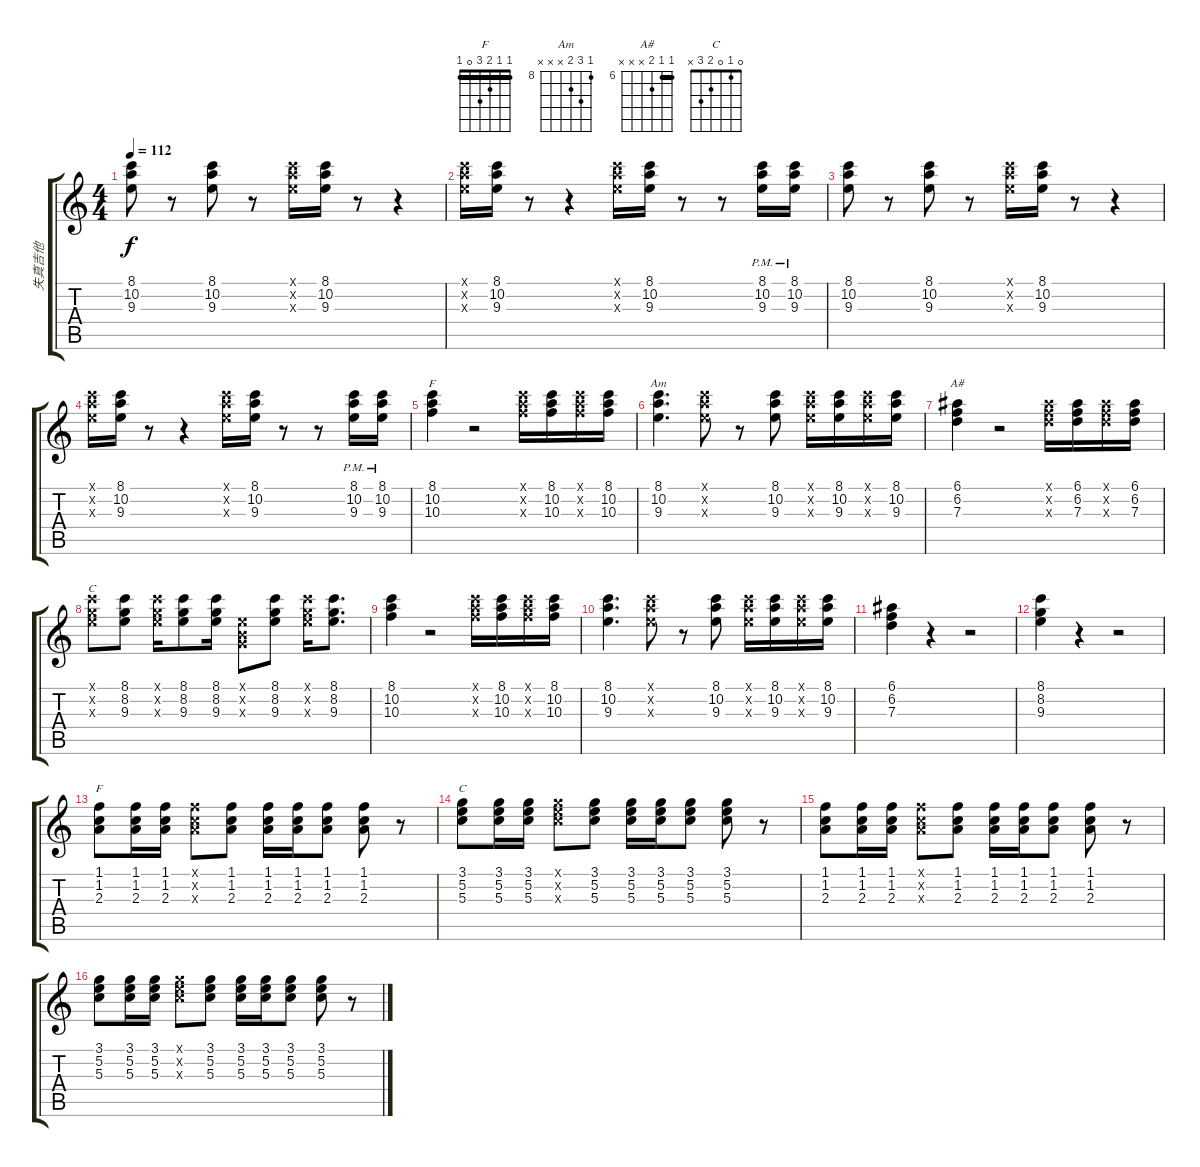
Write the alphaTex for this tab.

\track ("失真吉他" "失真吉他") {instrument electricguitarclean}
\staff {score tabs}
\tuning (E4 B3 G3 D3 A2 E2) {hide}
\chord ("F" 8 10 10 x x x) {firstfret 8}
\chord ("Am" 8 10 9 x x x) {firstfret 8}
\chord ("A#" 6 6 7 x x x) {firstfret 6 barre 6}
\chord ("C" 8 8 9 10 10 8) {firstfret 8 barre 8}
\chord ("F" 1 1 2 3 0 1) {barre 1}
\chord ("C" 0 1 0 2 3 x)
\ts (4 4)
\tempo 112
\clef g2
\ks c
(8.1 10.2 9.3).8{dy f} r.8 (8.1 10.2 9.3).8 r.8 (8.1{x} 10.2{x} 9.3{x}).16 (8.1 10.2 9.3).16 r.8 r.4 |
(8.1{x} 10.2{x} 9.3{x}).16 (8.1 10.2 9.3).16 r.8 r.4 (8.1{x} 10.2{x} 9.3{x}).16 (8.1 10.2 9.3).16 r.8 r.8 (8.1{pm} 10.2{pm} 9.3{pm}).16 (8.1{pm} 10.2{pm} 9.3{pm}).16 |
(8.1 10.2 9.3).8 r.8 (8.1 10.2 9.3).8 r.8 (8.1{x} 10.2{x} 9.3{x}).16 (8.1 10.2 9.3).16 r.8 r.4 |
(8.1{x} 10.2{x} 9.3{x}).16 (8.1 10.2 9.3).16 r.8 r.4 (8.1{x} 10.2{x} 9.3{x}).16 (8.1 10.2 9.3).16 r.8 r.8 (8.1{pm} 10.2{pm} 9.3{pm}).16 (8.1{pm} 10.2{pm} 9.3{pm}).16 |
(8.1 10.2 10.3).4{ch "F"} r.2 (8.1{x} 10.2{x} 10.3{x}).16 (8.1 10.2 10.3).16 (8.1{x} 10.2{x} 10.3{x}).16 (8.1 10.2 10.3).16 |
(8.1 10.2 9.3).4{d ch "Am"} (8.1{x} 10.2{x} 9.3{x}).8 r.8 (8.1 10.2 9.3).8 (8.1{x} 10.2{x} 9.3{x}).16 (8.1 10.2 9.3).16 (8.1{x} 10.2{x} 9.3{x}).16 (8.1 10.2 9.3).16 |
(6.1 6.2 7.3).4{ch "A#"} r.2 (6.1{x} 6.2{x} 7.3{x}).16 (6.1 6.2 7.3).16 (6.1{x} 6.2{x} 7.3{x}).16 (6.1 6.2 7.3).16 |
(8.1{x} 8.2{x} 9.3{x}).8{ch "C"} (8.1 8.2 9.3).8 (8.1{x} 8.2{x} 9.3{x}).16 (8.1 8.2 9.3).8 (8.1 8.2 9.3).16 (0.1{x} 0.2{x} 0.3{x}).8 (8.1 8.2 9.3).8 (8.1{x} 8.2{x} 9.3{x}).16 (8.1 8.2 9.3).8{d} |
(8.1 10.2 10.3).4 r.2 (8.1{x} 10.2{x} 10.3{x}).16 (8.1 10.2 10.3).16 (8.1{x} 10.2{x} 10.3{x}).16 (8.1 10.2 10.3).16 |
(8.1 10.2 9.3).4{d} (8.1{x} 10.2{x} 9.3{x}).8 r.8 (8.1 10.2 9.3).8 (8.1{x} 10.2{x} 9.3{x}).16 (8.1 10.2 9.3).16 (8.1{x} 10.2{x} 9.3{x}).16 (8.1 10.2 9.3).16 |
(6.1 6.2 7.3).4 r.4 r.2 |
(8.1 8.2 9.3).4 r.4 r.2 |
(1.1 1.2 2.3).8{ch "F"} (1.1 1.2 2.3).16 (1.1 1.2 2.3).16 (1.1{x} 1.2{x} 2.3{x}).8 (1.1 1.2 2.3).8 (1.1 1.2 2.3).16 (1.1 1.2 2.3).16 (1.1 1.2 2.3).8 (1.1 1.2 2.3).8 r.8 |
(3.1 5.2 5.3).8{ch "C"} (3.1 5.2 5.3).16 (3.1 5.2 5.3).16 (3.1{x} 5.2{x} 5.3{x}).8 (3.1 5.2 5.3).8 (3.1 5.2 5.3).16 (3.1 5.2 5.3).16 (3.1 5.2 5.3).8 (3.1 5.2 5.3).8 r.8 |
(1.1 1.2 2.3).8 (1.1 1.2 2.3).16 (1.1 1.2 2.3).16 (1.1{x} 1.2{x} 2.3{x}).8 (1.1 1.2 2.3).8 (1.1 1.2 2.3).16 (1.1 1.2 2.3).16 (1.1 1.2 2.3).8 (1.1 1.2 2.3).8 r.8 |
(3.1 5.2 5.3).8 (3.1 5.2 5.3).16 (3.1 5.2 5.3).16 (3.1{x} 5.2{x} 5.3{x}).8 (3.1 5.2 5.3).8 (3.1 5.2 5.3).16 (3.1 5.2 5.3).16 (3.1 5.2 5.3).8 (3.1 5.2 5.3).8 r.8
